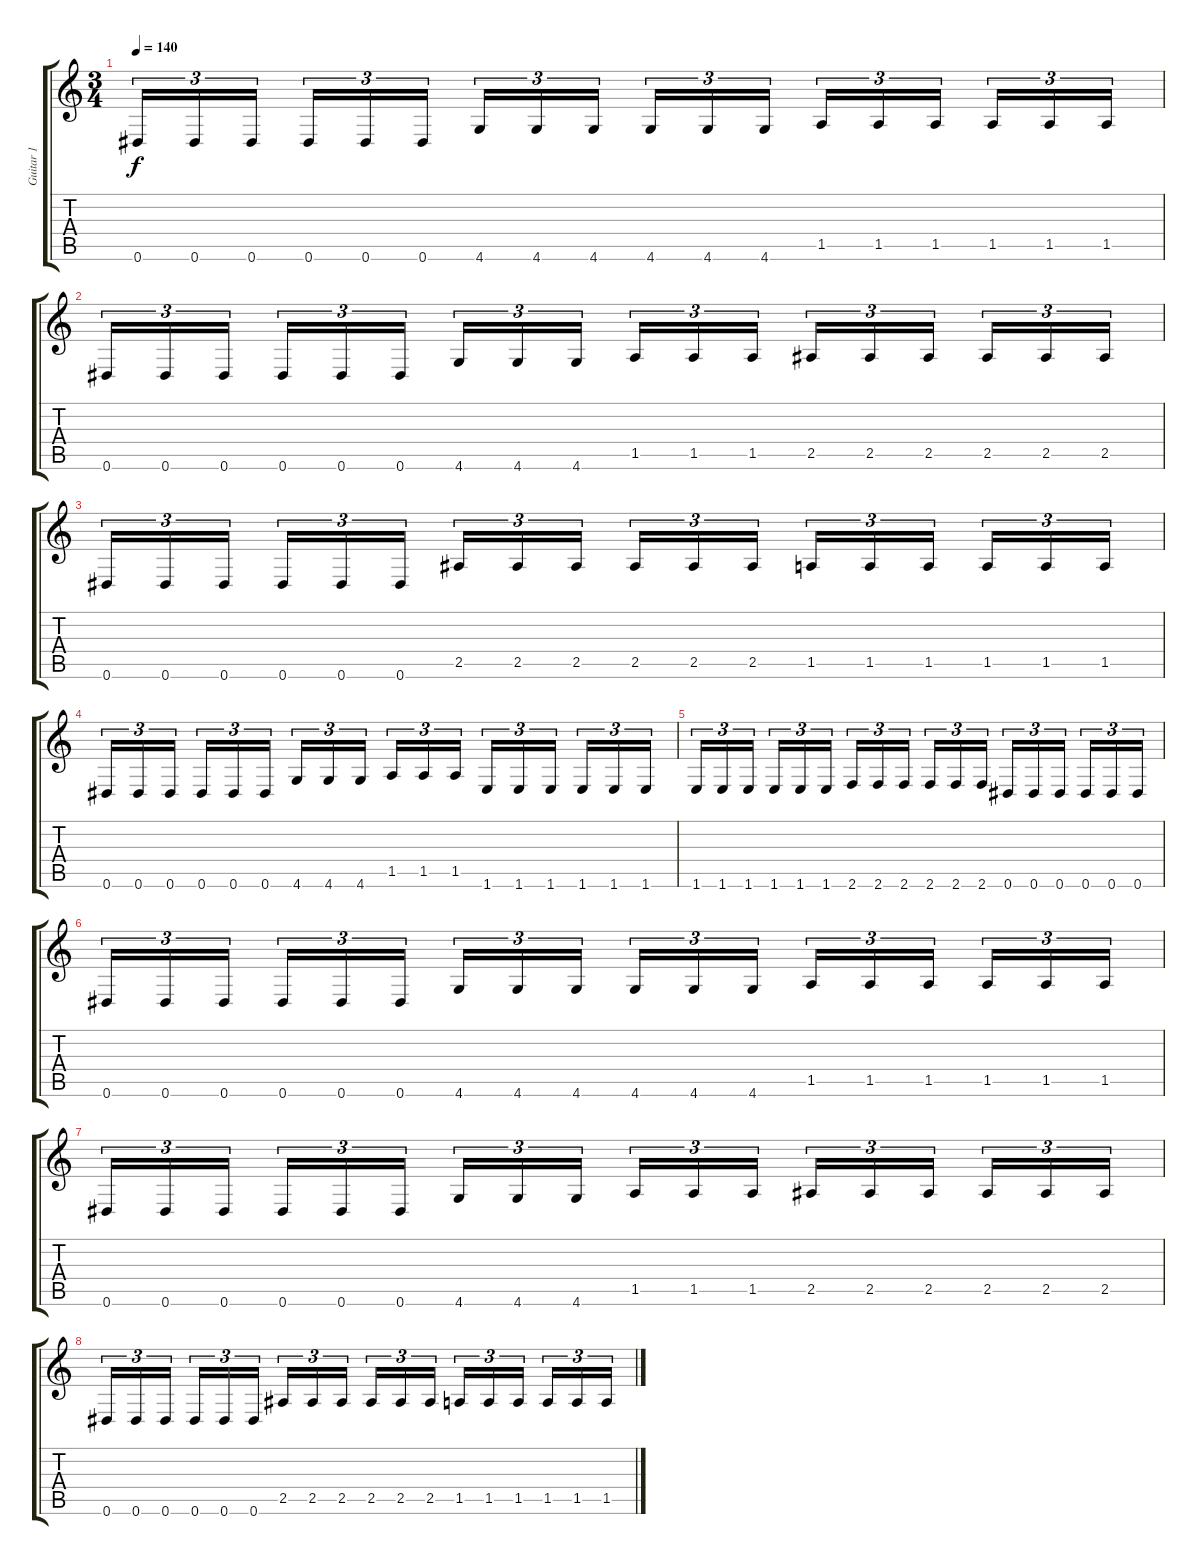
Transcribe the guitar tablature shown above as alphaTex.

\track ("Guitar 1" "Guitar 1") {instrument distortionguitar}
\staff {score tabs}
\tuning (Eb4 Bb3 Gb3 Db3 Ab2 Eb2) {hide}
\ts (3 4)
\tempo 140
\clef g2
\ks c
0.6.16{tu (3 2) dy f volume 16 instrument distortionguitar} 0.6.16{tu (3 2)} 0.6.16{tu (3 2)} 0.6.16{tu (3 2)} 0.6.16{tu (3 2)} 0.6.16{tu (3 2)} 4.6.16{tu (3 2)} 4.6.16{tu (3 2)} 4.6.16{tu (3 2)} 4.6.16{tu (3 2)} 4.6.16{tu (3 2)} 4.6.16{tu (3 2)} 1.5.16{tu (3 2)} 1.5.16{tu (3 2)} 1.5.16{tu (3 2)} 1.5.16{tu (3 2)} 1.5.16{tu (3 2)} 1.5.16{tu (3 2)} |
0.6.16{tu (3 2)} 0.6.16{tu (3 2)} 0.6.16{tu (3 2)} 0.6.16{tu (3 2)} 0.6.16{tu (3 2)} 0.6.16{tu (3 2)} 4.6.16{tu (3 2)} 4.6.16{tu (3 2)} 4.6.16{tu (3 2)} 1.5.16{tu (3 2)} 1.5.16{tu (3 2)} 1.5.16{tu (3 2)} 2.5.16{tu (3 2)} 2.5.16{tu (3 2)} 2.5.16{tu (3 2)} 2.5.16{tu (3 2)} 2.5.16{tu (3 2)} 2.5.16{tu (3 2)} |
0.6.16{tu (3 2)} 0.6.16{tu (3 2)} 0.6.16{tu (3 2)} 0.6.16{tu (3 2)} 0.6.16{tu (3 2)} 0.6.16{tu (3 2)} 2.5.16{tu (3 2)} 2.5.16{tu (3 2)} 2.5.16{tu (3 2)} 2.5.16{tu (3 2)} 2.5.16{tu (3 2)} 2.5.16{tu (3 2)} 1.5.16{tu (3 2)} 1.5.16{tu (3 2)} 1.5.16{tu (3 2)} 1.5.16{tu (3 2)} 1.5.16{tu (3 2)} 1.5.16{tu (3 2)} |
0.6.16{tu (3 2)} 0.6.16{tu (3 2)} 0.6.16{tu (3 2)} 0.6.16{tu (3 2)} 0.6.16{tu (3 2)} 0.6.16{tu (3 2)} 4.6.16{tu (3 2)} 4.6.16{tu (3 2)} 4.6.16{tu (3 2)} 1.5.16{tu (3 2)} 1.5.16{tu (3 2)} 1.5.16{tu (3 2)} 1.6.16{tu (3 2)} 1.6.16{tu (3 2)} 1.6.16{tu (3 2)} 1.6.16{tu (3 2)} 1.6.16{tu (3 2)} 1.6.16{tu (3 2)} |
1.6.16{tu (3 2)} 1.6.16{tu (3 2)} 1.6.16{tu (3 2)} 1.6.16{tu (3 2)} 1.6.16{tu (3 2)} 1.6.16{tu (3 2)} 2.6.16{tu (3 2)} 2.6.16{tu (3 2)} 2.6.16{tu (3 2)} 2.6.16{tu (3 2)} 2.6.16{tu (3 2)} 2.6.16{tu (3 2)} 0.6.16{tu (3 2)} 0.6.16{tu (3 2)} 0.6.16{tu (3 2)} 0.6.16{tu (3 2)} 0.6.16{tu (3 2)} 0.6.16{tu (3 2)} |
0.6.16{tu (3 2)} 0.6.16{tu (3 2)} 0.6.16{tu (3 2)} 0.6.16{tu (3 2)} 0.6.16{tu (3 2)} 0.6.16{tu (3 2)} 4.6.16{tu (3 2)} 4.6.16{tu (3 2)} 4.6.16{tu (3 2)} 4.6.16{tu (3 2)} 4.6.16{tu (3 2)} 4.6.16{tu (3 2)} 1.5.16{tu (3 2)} 1.5.16{tu (3 2)} 1.5.16{tu (3 2)} 1.5.16{tu (3 2)} 1.5.16{tu (3 2)} 1.5.16{tu (3 2)} |
0.6.16{tu (3 2)} 0.6.16{tu (3 2)} 0.6.16{tu (3 2)} 0.6.16{tu (3 2)} 0.6.16{tu (3 2)} 0.6.16{tu (3 2)} 4.6.16{tu (3 2)} 4.6.16{tu (3 2)} 4.6.16{tu (3 2)} 1.5.16{tu (3 2)} 1.5.16{tu (3 2)} 1.5.16{tu (3 2)} 2.5.16{tu (3 2)} 2.5.16{tu (3 2)} 2.5.16{tu (3 2)} 2.5.16{tu (3 2)} 2.5.16{tu (3 2)} 2.5.16{tu (3 2)} |
0.6.16{tu (3 2)} 0.6.16{tu (3 2)} 0.6.16{tu (3 2)} 0.6.16{tu (3 2)} 0.6.16{tu (3 2)} 0.6.16{tu (3 2)} 2.5.16{tu (3 2)} 2.5.16{tu (3 2)} 2.5.16{tu (3 2)} 2.5.16{tu (3 2)} 2.5.16{tu (3 2)} 2.5.16{tu (3 2)} 1.5.16{tu (3 2)} 1.5.16{tu (3 2)} 1.5.16{tu (3 2)} 1.5.16{tu (3 2)} 1.5.16{tu (3 2)} 1.5.16{tu (3 2)}
